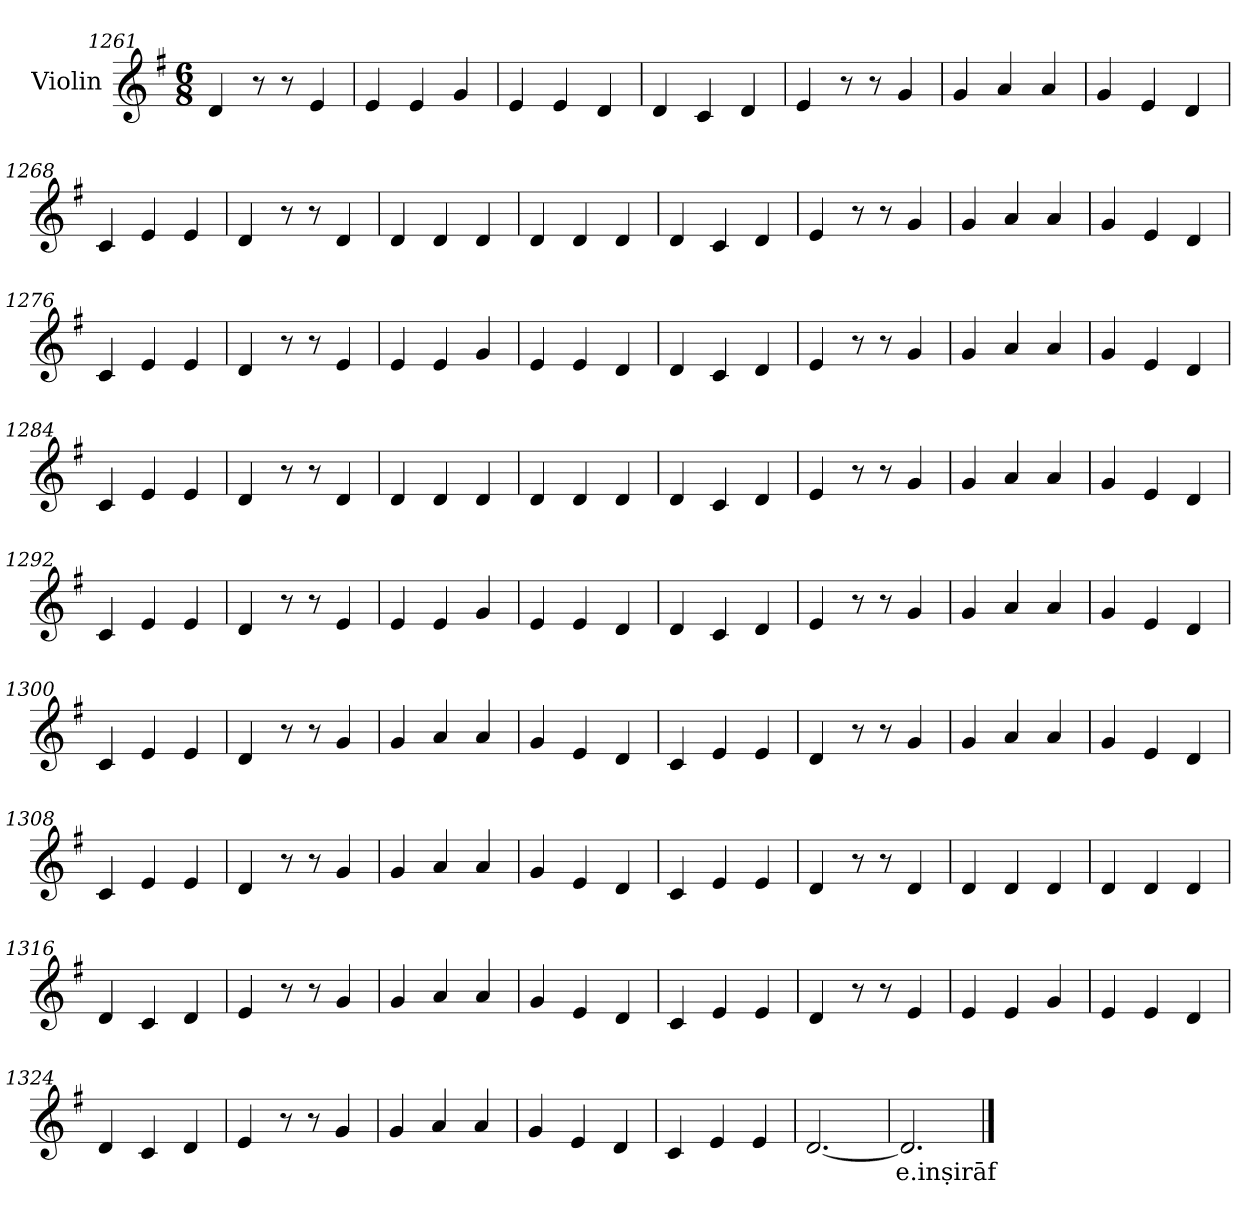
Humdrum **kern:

**kern	**text
*part1	*part1
*staff1	*staff1
*I"Violin	*
*clefG2	*
*k[f#]	*
*G:	*
*M6/8	*
=1261	=1261
4d/	.
8r	.
8r	.
4e/	.
=1262	=1262
4e/	.
4e/	.
4g/	.
=1263	=1263
4e/	.
4e/	.
4d/	.
=1264	=1264
4d/	.
4c/	.
4d/	.
=1265	=1265
4e/	.
8r	.
8r	.
4g/	.
!!LO:LB:g=z
=1266	=1266
4g/	.
4a/	.
4a/	.
=1267	=1267
4g/	.
4e/	.
4d/	.
=1268	=1268
4c/	.
4e/	.
4e/	.
=1269	=1269
4d/	.
8r	.
8r	.
4d/	.
=1270	=1270
4d/	.
4d/	.
4d/	.
=1271	=1271
4d/	.
4d/	.
4d/	.
=1272	=1272
4d/	.
4c/	.
4d/	.
!!LO:LB:g=z
=1273	=1273
4e/	.
8r	.
8r	.
4g/	.
=1274	=1274
4g/	.
4a/	.
4a/	.
=1275	=1275
4g/	.
4e/	.
4d/	.
=1276	=1276
4c/	.
4e/	.
4e/	.
=1277	=1277
4d/	.
8r	.
8r	.
4e/	.
=1278	=1278
4e/	.
4e/	.
4g/	.
=1279	=1279
4e/	.
4e/	.
4d/	.
!!LO:LB:g=z
=1280	=1280
4d/	.
4c/	.
4d/	.
=1281	=1281
4e/	.
8r	.
8r	.
4g/	.
=1282	=1282
4g/	.
4a/	.
4a/	.
=1283	=1283
4g/	.
4e/	.
4d/	.
=1284	=1284
4c/	.
4e/	.
4e/	.
=1285	=1285
4d/	.
8r	.
8r	.
4d/	.
=1286	=1286
4d/	.
4d/	.
4d/	.
!!LO:LB:g=z
=1287	=1287
4d/	.
4d/	.
4d/	.
=1288	=1288
4d/	.
4c/	.
4d/	.
=1289	=1289
4e/	.
8r	.
8r	.
4g/	.
=1290	=1290
4g/	.
4a/	.
4a/	.
=1291	=1291
4g/	.
4e/	.
4d/	.
=1292	=1292
4c/	.
4e/	.
4e/	.
=1293	=1293
4d/	.
8r	.
8r	.
4e/	.
!!LO:LB:g=z
=1294	=1294
4e/	.
4e/	.
4g/	.
=1295	=1295
4e/	.
4e/	.
4d/	.
=1296	=1296
4d/	.
4c/	.
4d/	.
=1297	=1297
4e/	.
8r	.
8r	.
4g/	.
=1298	=1298
4g/	.
4a/	.
4a/	.
=1299	=1299
4g/	.
4e/	.
4d/	.
=1300	=1300
4c/	.
4e/	.
4e/	.
!!LO:LB:g=z
=1301	=1301
4d/	.
8r	.
8r	.
4g/	.
=1302	=1302
4g/	.
4a/	.
4a/	.
=1303	=1303
4g/	.
4e/	.
4d/	.
=1304	=1304
4c/	.
4e/	.
4e/	.
=1305	=1305
4d/	.
8r	.
8r	.
4g/	.
=1306	=1306
4g/	.
4a/	.
4a/	.
=1307	=1307
4g/	.
4e/	.
4d/	.
!!LO:LB:g=z
=1308	=1308
4c/	.
4e/	.
4e/	.
=1309	=1309
4d/	.
8r	.
8r	.
4g/	.
=1310	=1310
4g/	.
4a/	.
4a/	.
=1311	=1311
4g/	.
4e/	.
4d/	.
=1312	=1312
4c/	.
4e/	.
4e/	.
=1313	=1313
4d/	.
8r	.
8r	.
4d/	.
=1314	=1314
4d/	.
4d/	.
4d/	.
!!LO:PB:g=z
=1315	=1315
4d/	.
4d/	.
4d/	.
=1316	=1316
4d/	.
4c/	.
4d/	.
=1317	=1317
4e/	.
8r	.
8r	.
4g/	.
=1318	=1318
4g/	.
4a/	.
4a/	.
=1319	=1319
4g/	.
4e/	.
4d/	.
=1320	=1320
4c/	.
4e/	.
4e/	.
=1321	=1321
4d/	.
8r	.
8r	.
4e/	.
!!LO:LB:g=z
=1322	=1322
4e/	.
4e/	.
4g/	.
=1323	=1323
4e/	.
4e/	.
4d/	.
=1324	=1324
4d/	.
4c/	.
4d/	.
=1325	=1325
4e/	.
8r	.
8r	.
4g/	.
=1326	=1326
4g/	.
4a/	.
4a/	.
=1327	=1327
4g/	.
4e/	.
4d/	.
=1328	=1328
4c/	.
4e/	.
4e/	.
!!LO:LB:g=z
=1329	=1329
[2.d/	.
=1330	=1330
!	!LO:LY:b
2.d/]	e.inṣirāf
==	==
*-	*-
